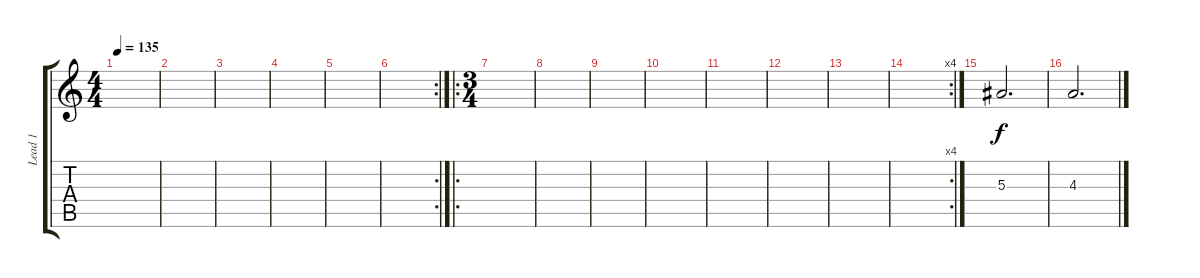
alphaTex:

\track ("Lead 1" "Lead 1") {instrument distortionguitar}
\staff {score tabs}
\tuning (D4 A3 F3 C3 G2 D2) {hide}
\ts (4 4)
\tempo 135
\clef g2
\ks c
|
|
|
|
|
\rc 2
|
\ro
\ts (3 4)
|
|
|
|
|
|
|
\rc 4
|
5.3.2{d volume 13 balance 12} |
4.3.2{d}
